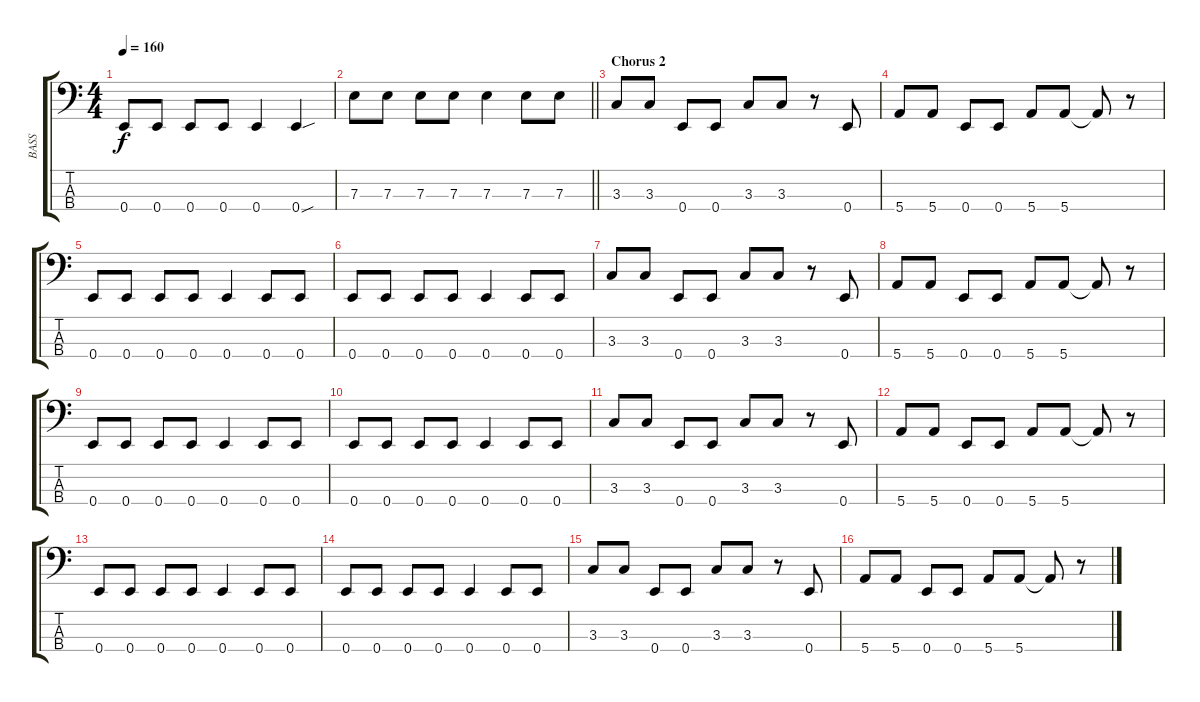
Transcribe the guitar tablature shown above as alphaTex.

\track ("BASS" "BASS") {instrument electricbassfinger}
\staff {score tabs}
\tuning (G2 D2 A1 E1) {hide}
\ts (4 4)
\tempo 160
\clef f4
\ks c
0.4.8{dy f} 0.4.8 0.4.8 0.4.8 0.4.4 0.4{sou}.4 |
\barLineRight lightlight
7.3.8 7.3.8 7.3.8 7.3.8 7.3.4 7.3.8 7.3.8 |
\section ("" "Chorus 2")
3.3.8 3.3.8 0.4.8 0.4.8 3.3.8 3.3.8 r.8 0.4.8 |
5.4.8 5.4.8 0.4.8 0.4.8 5.4.8 5.4.8 5.4{t}.8 r.8 |
0.4.8 0.4.8 0.4.8 0.4.8 0.4.4 0.4.8 0.4.8 |
0.4.8 0.4.8 0.4.8 0.4.8 0.4.4 0.4.8 0.4.8 |
3.3.8 3.3.8 0.4.8 0.4.8 3.3.8 3.3.8 r.8 0.4.8 |
5.4.8 5.4.8 0.4.8 0.4.8 5.4.8 5.4.8 5.4{t}.8 r.8 |
0.4.8 0.4.8 0.4.8 0.4.8 0.4.4 0.4.8 0.4.8 |
0.4.8 0.4.8 0.4.8 0.4.8 0.4.4 0.4.8 0.4.8 |
3.3.8 3.3.8 0.4.8 0.4.8 3.3.8 3.3.8 r.8 0.4.8 |
5.4.8 5.4.8 0.4.8 0.4.8 5.4.8 5.4.8 5.4{t}.8 r.8 |
0.4.8 0.4.8 0.4.8 0.4.8 0.4.4 0.4.8 0.4.8 |
0.4.8 0.4.8 0.4.8 0.4.8 0.4.4 0.4.8 0.4.8 |
3.3.8 3.3.8 0.4.8 0.4.8 3.3.8 3.3.8 r.8 0.4.8 |
5.4.8 5.4.8 0.4.8 0.4.8 5.4.8 5.4.8 5.4{t}.8 r.8
